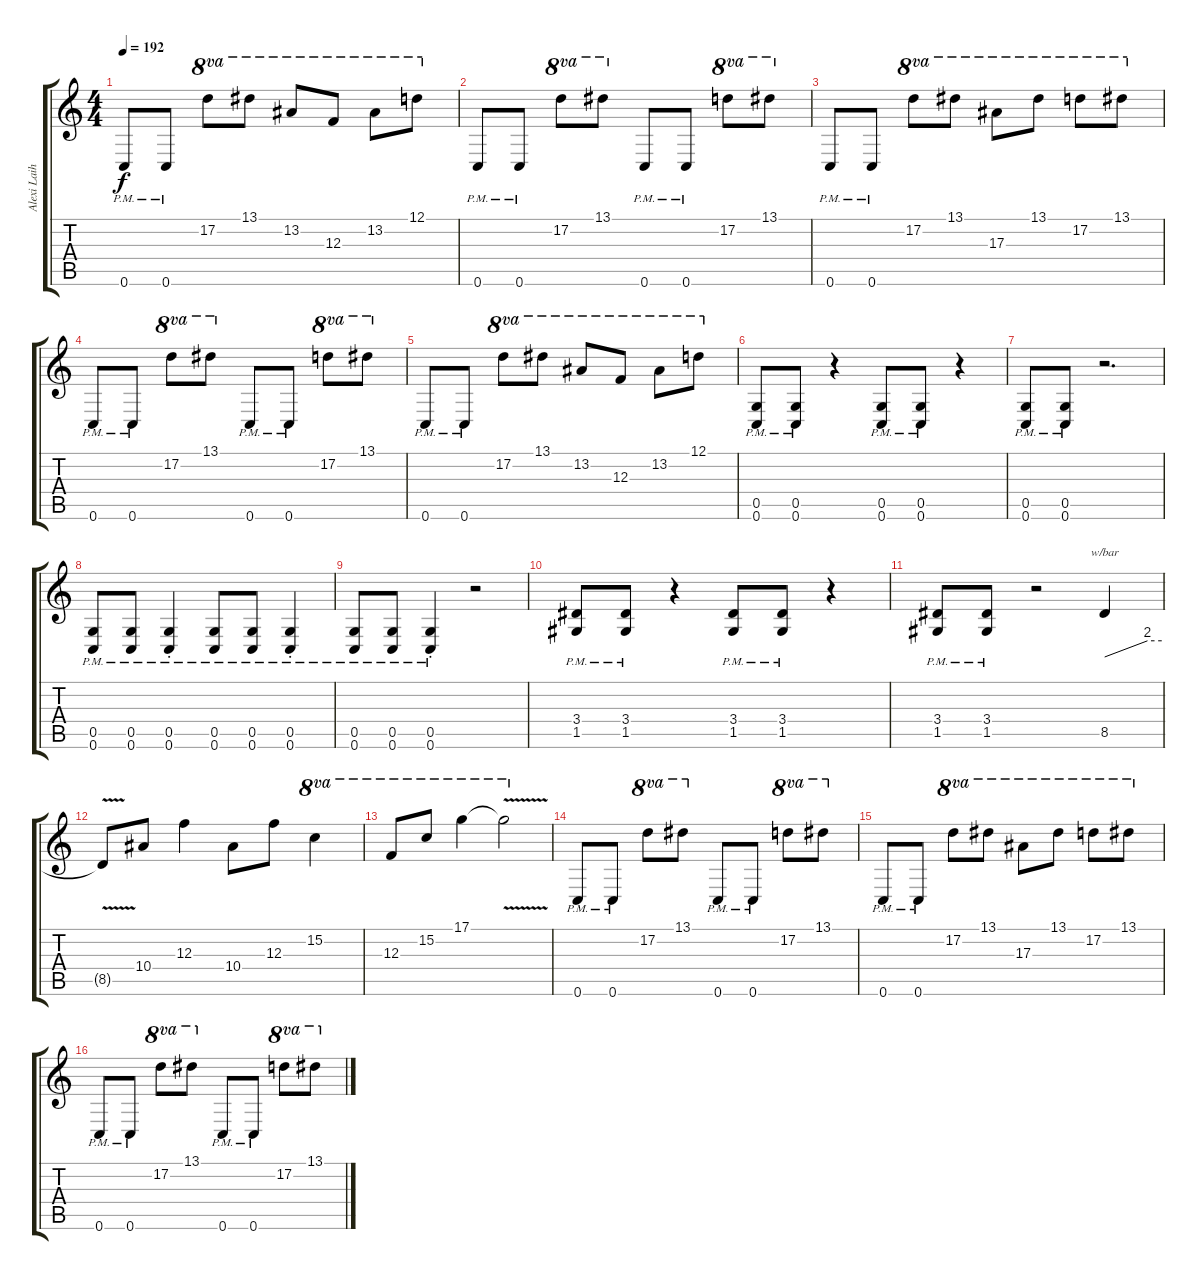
\track ("Alexi Laiho" "Alexi Laih") {instrument distortionguitar}
\staff {score tabs}
\tuning (D4 A3 F3 C3 G2 C2) {hide}
\ts (4 4)
\tempo 192
\clef g2
\ks c
0.6{pm}.8{dy f} 0.6{pm}.8 17.2.8{ot 8va} 13.1.8{ot 8va} 13.2.8{ot 8va} 12.3.8{ot 8va} 13.2.8{ot 8va} 12.1.8{ot 8va} |
0.6{pm}.8 0.6{pm}.8 17.2.8{ot 8va} 13.1.8{ot 8va} 0.6{pm}.8 0.6{pm}.8 17.2.8{ot 8va} 13.1.8{ot 8va} |
0.6{pm}.8 0.6{pm}.8 17.2.8{ot 8va} 13.1.8{ot 8va} 17.3.8{ot 8va} 13.1.8{ot 8va} 17.2.8{ot 8va} 13.1.8{ot 8va} |
0.6{pm}.8 0.6{pm}.8 17.2.8{ot 8va} 13.1.8{ot 8va} 0.6{pm}.8 0.6{pm}.8 17.2.8{ot 8va} 13.1.8{ot 8va} |
0.6{pm}.8 0.6{pm}.8 17.2.8{ot 8va} 13.1.8{ot 8va} 13.2.8{ot 8va} 12.3.8{ot 8va} 13.2.8{ot 8va} 12.1.8{ot 8va} |
(0.5{pm} 0.6{pm}).8 (0.5{pm} 0.6{pm}).8 r.4 (0.5{pm} 0.6{pm}).8 (0.5{pm} 0.6{pm}).8 r.4 |
(0.5{pm} 0.6{pm}).8 (0.5{pm} 0.6{pm}).8 r.2{d} |
(0.5{pm} 0.6{pm}).8 (0.5{pm} 0.6{pm}).8 (0.5{pm st} 0.6{pm st}).4 (0.5{pm} 0.6{pm}).8 (0.5{pm} 0.6{pm}).8 (0.5{pm st} 0.6{pm st}).4 |
(0.5{pm} 0.6{pm}).8 (0.5{pm} 0.6{pm}).8 (0.5{pm st} 0.6{pm st}).4 r.2 |
(3.4{pm} 1.5{pm}).8 (3.4{pm} 1.5{pm}).8 r.4 (3.4{pm} 1.5{pm}).8 (3.4{pm} 1.5{pm}).8 r.4 |
(3.4{pm} 1.5{pm}).8 (3.4{pm} 1.5{pm}).8 r.2 8.5.4{tbe (custom default 0 0 45 8 60 8)} |
8.5{v t}.8 10.4.8 12.3.4 10.4.8 12.3.8 15.2.4{ot 8va} |
12.3.8{ot 8va} 15.2.8{ot 8va} 17.1.4{ot 8va} 17.1{v t}.2{ot 8va} |
0.6{pm}.8 0.6{pm}.8 17.2.8{ot 8va} 13.1.8{ot 8va} 0.6{pm}.8 0.6{pm}.8 17.2.8{ot 8va} 13.1.8{ot 8va} |
0.6{pm}.8 0.6{pm}.8 17.2.8{ot 8va} 13.1.8{ot 8va} 17.3.8{ot 8va} 13.1.8{ot 8va} 17.2.8{ot 8va} 13.1.8{ot 8va} |
0.6{pm}.8 0.6{pm}.8 17.2.8{ot 8va} 13.1.8{ot 8va} 0.6{pm}.8 0.6{pm}.8 17.2.8{ot 8va} 13.1.8{ot 8va}
